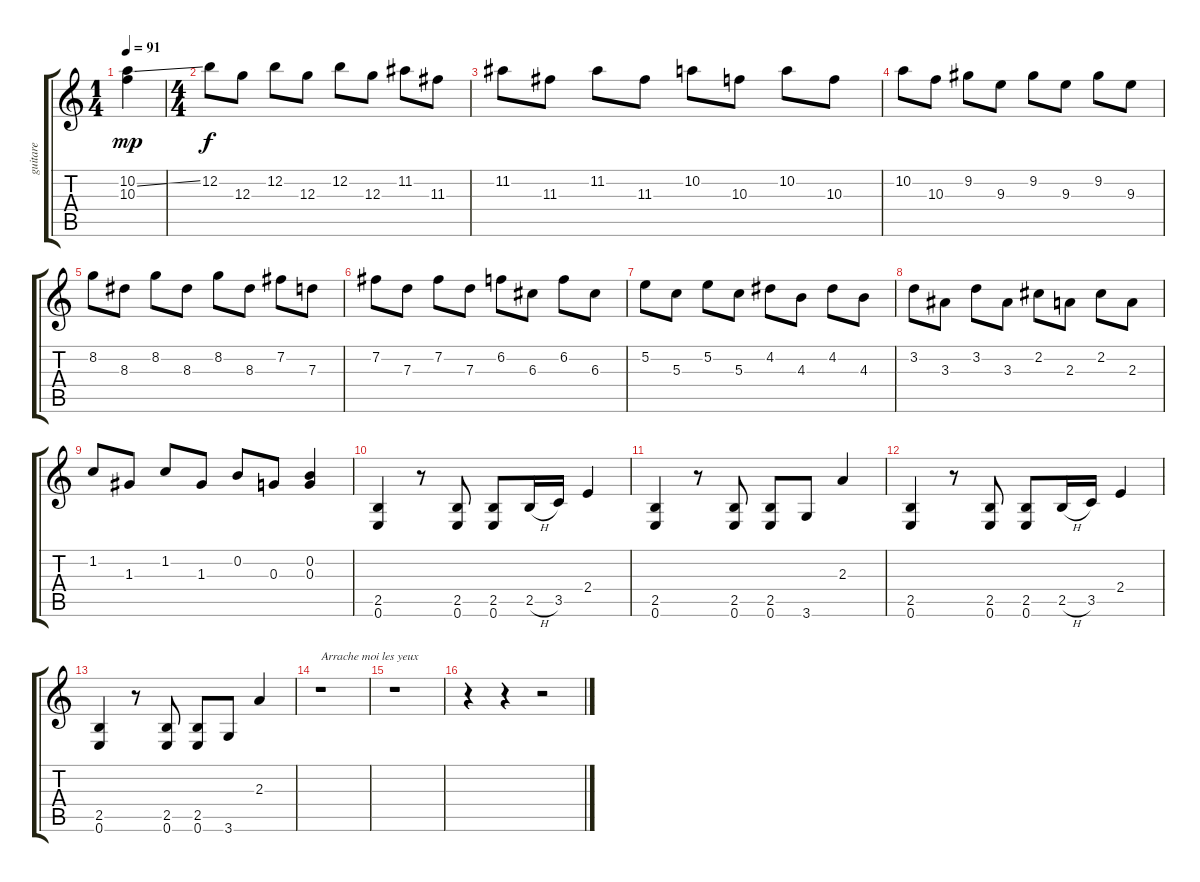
\track ("guitare" "guitare") {instrument electricguitarclean}
\staff {score tabs}
\tuning (E4 B3 G3 D3 A2 E2) {hide}
\ts (1 4)
\tempo 91
\clef g2
\ks c
(10.2{ss} 10.3).4{dy mp instrument electricguitarclean} |
\ts (4 4)
12.2.8{dy f} 12.3.8 12.2.8 12.3.8 12.2.8 12.3.8 11.2.8 11.3.8 |
11.2.8 11.3.8 11.2.8 11.3.8 10.2.8 10.3.8 10.2.8 10.3.8 |
10.2.8 10.3.8 9.2.8 9.3.8 9.2.8 9.3.8 9.2.8 9.3.8 |
8.2.8 8.3.8 8.2.8 8.3.8 8.2.8 8.3.8 7.2.8 7.3.8 |
7.2.8 7.3.8 7.2.8 7.3.8 6.2.8 6.3.8 6.2.8 6.3.8 |
5.2.8 5.3.8 5.2.8 5.3.8 4.2.8 4.3.8 4.2.8 4.3.8 |
3.2.8 3.3.8 3.2.8 3.3.8 2.2.8 2.3.8 2.2.8 2.3.8 |
1.2.8 1.3.8 1.2.8 1.3.8 0.2.8 0.3.8 (0.2 0.3).4 |
(2.5 0.6).4 r.8 (2.5 0.6).8 (2.5 0.6).8 2.5{h}.16 3.5.16 2.4.4 |
(2.5 0.6).4 r.8 (2.5 0.6).8 (2.5 0.6).8 3.6.8 2.3.4 |
(2.5 0.6).4 r.8 (2.5 0.6).8 (2.5 0.6).8 2.5{h}.16 3.5.16 2.4.4 |
(2.5 0.6).4 r.8 (2.5 0.6).8 (2.5 0.6).8 3.6.8 2.3.4 |
r.1{txt "Arrache moi les yeux"} |
r.1 |
r.4 r.4 r.2
